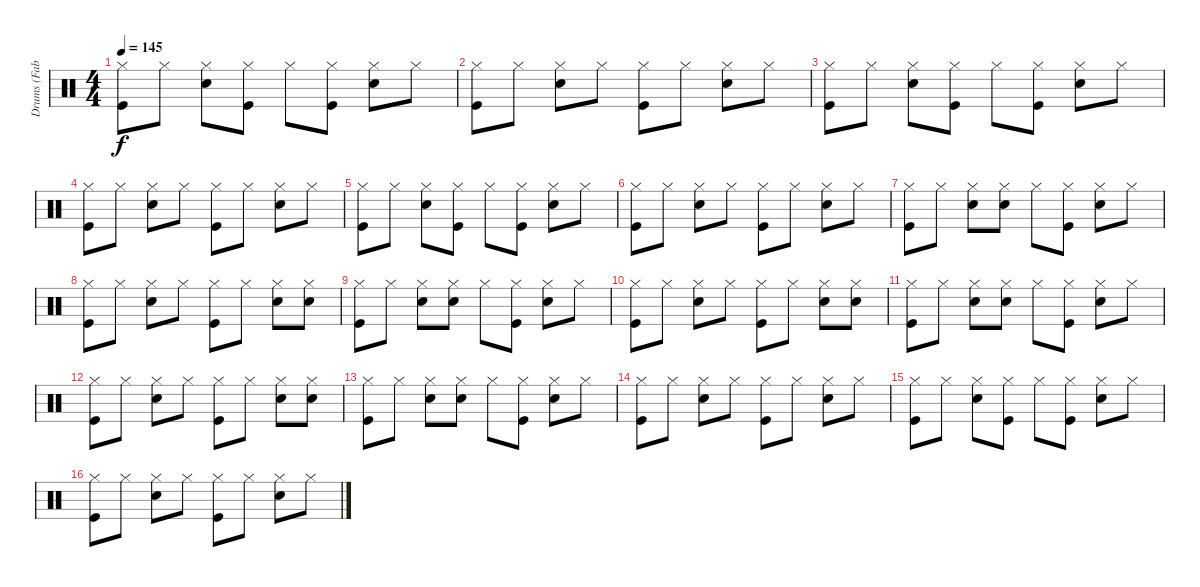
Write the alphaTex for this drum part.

\track ("Drums (Fabrizzio)" "Drums (Fab") {instrument percussion}
\staff {score}
\articulation defaults
\ts (4 4)
\tempo 145
\clef neutral
\ks c
("Hi-Hat (closed)" "Kick (hit)").8{dy f} "Hi-Hat (closed)".8 ("Hi-Hat (closed)" "Snare (hit) 2").8 ("Hi-Hat (closed)" "Kick (hit)").8 "Hi-Hat (closed)".8 ("Hi-Hat (closed)" "Kick (hit)").8 ("Hi-Hat (closed)" "Snare (hit) 2").8 "Hi-Hat (closed)".8 |
("Hi-Hat (closed)" "Kick (hit)").8 "Hi-Hat (closed)".8 ("Hi-Hat (closed)" "Snare (hit) 2").8 "Hi-Hat (closed)".8 ("Hi-Hat (closed)" "Kick (hit)").8 "Hi-Hat (closed)".8 ("Hi-Hat (closed)" "Snare (hit) 2").8 "Hi-Hat (closed)".8 |
("Hi-Hat (closed)" "Kick (hit)").8 "Hi-Hat (closed)".8 ("Hi-Hat (closed)" "Snare (hit) 2").8 ("Hi-Hat (closed)" "Kick (hit)").8 "Hi-Hat (closed)".8 ("Hi-Hat (closed)" "Kick (hit)").8 ("Hi-Hat (closed)" "Snare (hit) 2").8 "Hi-Hat (closed)".8 |
("Hi-Hat (closed)" "Kick (hit)").8 "Hi-Hat (closed)".8 ("Hi-Hat (closed)" "Snare (hit) 2").8 "Hi-Hat (closed)".8 ("Hi-Hat (closed)" "Kick (hit)").8 "Hi-Hat (closed)".8 ("Hi-Hat (closed)" "Snare (hit) 2").8 "Hi-Hat (closed)".8 |
("Hi-Hat (closed)" "Kick (hit)").8 "Hi-Hat (closed)".8 ("Hi-Hat (closed)" "Snare (hit) 2").8 ("Hi-Hat (closed)" "Kick (hit)").8 "Hi-Hat (closed)".8 ("Hi-Hat (closed)" "Kick (hit)").8 ("Hi-Hat (closed)" "Snare (hit) 2").8 "Hi-Hat (closed)".8 |
("Hi-Hat (closed)" "Kick (hit)").8 "Hi-Hat (closed)".8 ("Hi-Hat (closed)" "Snare (hit) 2").8 "Hi-Hat (closed)".8 ("Hi-Hat (closed)" "Kick (hit)").8 "Hi-Hat (closed)".8 ("Hi-Hat (closed)" "Snare (hit) 2").8 "Hi-Hat (closed)".8 |
("Hi-Hat (closed)" "Kick (hit)").8 "Hi-Hat (closed)".8 ("Hi-Hat (closed)" "Snare (hit) 2").8 ("Hi-Hat (closed)" "Snare (hit) 2").8 "Hi-Hat (closed)".8 ("Hi-Hat (closed)" "Kick (hit)").8 ("Hi-Hat (closed)" "Snare (hit) 2").8 "Hi-Hat (closed)".8 |
("Hi-Hat (closed)" "Kick (hit)").8 "Hi-Hat (closed)".8 ("Hi-Hat (closed)" "Snare (hit) 2").8 "Hi-Hat (closed)".8 ("Hi-Hat (closed)" "Kick (hit)").8 "Hi-Hat (closed)".8 ("Hi-Hat (closed)" "Snare (hit) 2").8 ("Hi-Hat (closed)" "Snare (hit) 2").8 |
("Hi-Hat (closed)" "Kick (hit)").8 "Hi-Hat (closed)".8 ("Hi-Hat (closed)" "Snare (hit) 2").8 ("Hi-Hat (closed)" "Snare (hit) 2").8 "Hi-Hat (closed)".8 ("Hi-Hat (closed)" "Kick (hit)").8 ("Hi-Hat (closed)" "Snare (hit) 2").8 "Hi-Hat (closed)".8 |
("Hi-Hat (closed)" "Kick (hit)").8 "Hi-Hat (closed)".8 ("Hi-Hat (closed)" "Snare (hit) 2").8 "Hi-Hat (closed)".8 ("Hi-Hat (closed)" "Kick (hit)").8 "Hi-Hat (closed)".8 ("Hi-Hat (closed)" "Snare (hit) 2").8 ("Hi-Hat (closed)" "Snare (hit) 2").8 |
("Hi-Hat (closed)" "Kick (hit)").8 "Hi-Hat (closed)".8 ("Hi-Hat (closed)" "Snare (hit) 2").8 ("Hi-Hat (closed)" "Snare (hit) 2").8 "Hi-Hat (closed)".8 ("Hi-Hat (closed)" "Kick (hit)").8 ("Hi-Hat (closed)" "Snare (hit) 2").8 "Hi-Hat (closed)".8 |
("Hi-Hat (closed)" "Kick (hit)").8 "Hi-Hat (closed)".8 ("Hi-Hat (closed)" "Snare (hit) 2").8 "Hi-Hat (closed)".8 ("Hi-Hat (closed)" "Kick (hit)").8 "Hi-Hat (closed)".8 ("Hi-Hat (closed)" "Snare (hit) 2").8 ("Hi-Hat (closed)" "Snare (hit) 2").8 |
("Hi-Hat (closed)" "Kick (hit)").8 "Hi-Hat (closed)".8 ("Hi-Hat (closed)" "Snare (hit) 2").8 ("Hi-Hat (closed)" "Snare (hit) 2").8 "Hi-Hat (closed)".8 ("Hi-Hat (closed)" "Kick (hit)").8 ("Hi-Hat (closed)" "Snare (hit) 2").8 "Hi-Hat (closed)".8 |
("Hi-Hat (closed)" "Kick (hit)").8 "Hi-Hat (closed)".8 ("Hi-Hat (closed)" "Snare (hit) 2").8 "Hi-Hat (closed)".8 ("Hi-Hat (closed)" "Kick (hit)").8 "Hi-Hat (closed)".8 ("Hi-Hat (closed)" "Snare (hit) 2").8 "Hi-Hat (closed)".8 |
("Hi-Hat (closed)" "Kick (hit)").8 "Hi-Hat (closed)".8 ("Hi-Hat (closed)" "Snare (hit) 2").8 ("Hi-Hat (closed)" "Kick (hit)").8 "Hi-Hat (closed)".8 ("Hi-Hat (closed)" "Kick (hit)").8 ("Hi-Hat (closed)" "Snare (hit) 2").8 "Hi-Hat (closed)".8 |
("Hi-Hat (closed)" "Kick (hit)").8 "Hi-Hat (closed)".8 ("Hi-Hat (closed)" "Snare (hit) 2").8 "Hi-Hat (closed)".8 ("Hi-Hat (closed)" "Kick (hit)").8 "Hi-Hat (closed)".8 ("Hi-Hat (closed)" "Snare (hit) 2").8 "Hi-Hat (closed)".8
